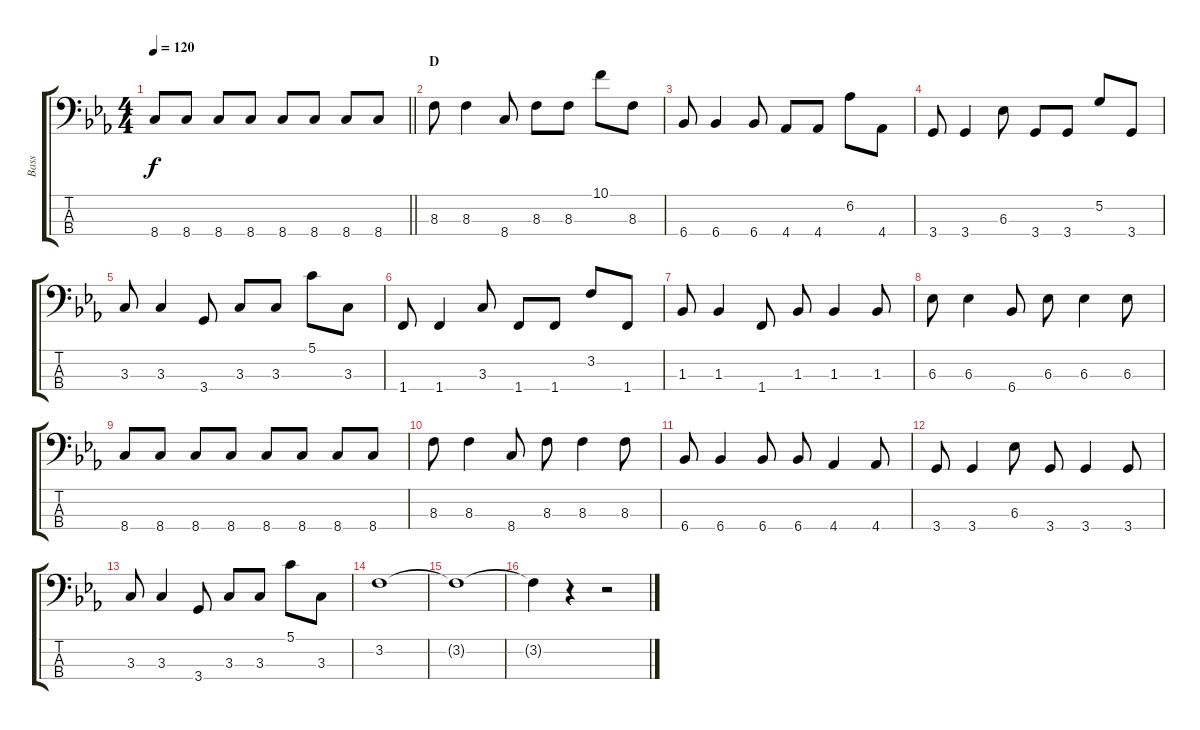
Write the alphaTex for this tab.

\track ("Bass" "Bass") {instrument electricbasspick}
\staff {score tabs}
\tuning (G2 D2 A1 E1) {hide}
\ts (4 4)
\tempo 120
\clef f4
\barLineRight lightlight
\ks eb
8.4{t}.8{dy f} 8.4.8 8.4.8 8.4.8 8.4.8 8.4.8 8.4.8 8.4.8 |
\section ("" "D")
8.3.8 8.3.4 8.4.8 8.3.8 8.3.8 10.1.8 8.3.8 |
6.4.8 6.4.4 6.4.8 4.4.8 4.4.8 6.2.8 4.4.8 |
3.4.8 3.4.4 6.3.8 3.4.8 3.4.8 5.2.8 3.4.8 |
3.3.8 3.3.4 3.4.8 3.3.8 3.3.8 5.1.8 3.3.8 |
1.4.8 1.4.4 3.3.8 1.4.8 1.4.8 3.2.8 1.4.8 |
1.3.8 1.3.4 1.4.8 1.3.8 1.3.4 1.3.8 |
6.3.8 6.3.4 6.4.8 6.3.8 6.3.4 6.3.8 |
8.4.8 8.4.8 8.4.8 8.4.8 8.4.8 8.4.8 8.4.8 8.4.8 |
8.3.8 8.3.4 8.4.8 8.3.8 8.3.4 8.3.8 |
6.4.8 6.4.4 6.4.8 6.4.8 4.4.4 4.4.8 |
3.4.8 3.4.4 6.3.8 3.4.8 3.4.4 3.4.8 |
3.3.8 3.3.4 3.4.8 3.3.8 3.3.8 5.1.8 3.3.8 |
3.2.1 |
3.2{t}.1 |
3.2{t}.4 r.4 r.2
